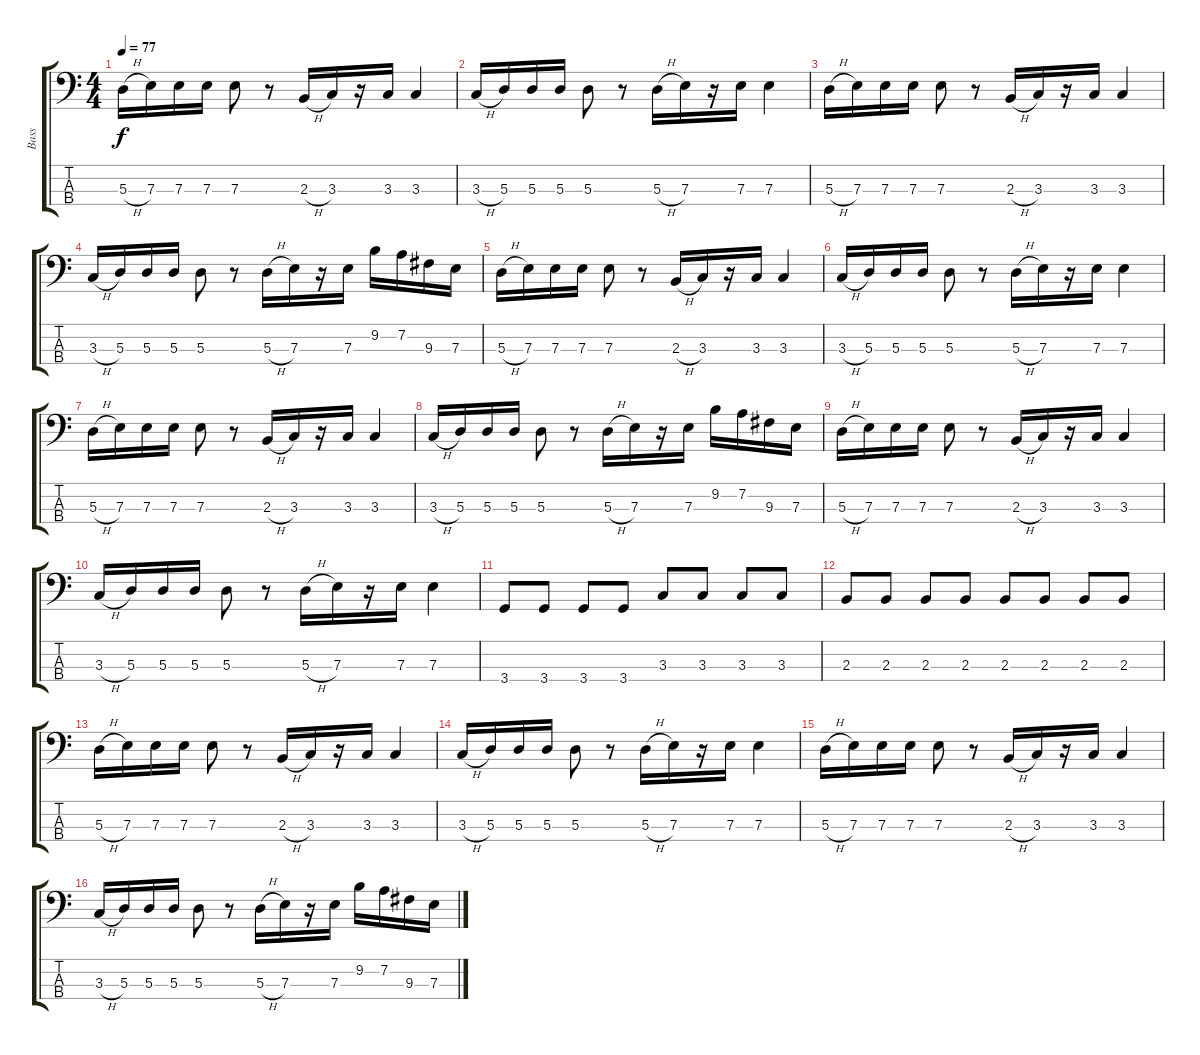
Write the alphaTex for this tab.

\track ("Bass" "Bass") {instrument electricbassfinger}
\staff {score tabs}
\tuning (G2 D2 A1 E1) {hide}
\ts (4 4)
\tempo 77
\clef f4
\ks c
5.3{h}.16{dy f} 7.3.16 7.3.16 7.3.16 7.3.8 r.8 2.3{h}.16 3.3.16 r.16 3.3.16 3.3.4 |
3.3{h}.16 5.3.16 5.3.16 5.3.16 5.3.8 r.8 5.3{h}.16 7.3.16 r.16 7.3.16 7.3.4 |
5.3{h}.16 7.3.16 7.3.16 7.3.16 7.3.8 r.8 2.3{h}.16 3.3.16 r.16 3.3.16 3.3.4 |
3.3{h}.16 5.3.16 5.3.16 5.3.16 5.3.8 r.8 5.3{h}.16 7.3.16 r.16 7.3.16 9.2.16 7.2.16 9.3.16 7.3.16 |
5.3{h}.16 7.3.16 7.3.16 7.3.16 7.3.8 r.8 2.3{h}.16 3.3.16 r.16 3.3.16 3.3.4 |
3.3{h}.16 5.3.16 5.3.16 5.3.16 5.3.8 r.8 5.3{h}.16 7.3.16 r.16 7.3.16 7.3.4 |
5.3{h}.16 7.3.16 7.3.16 7.3.16 7.3.8 r.8 2.3{h}.16 3.3.16 r.16 3.3.16 3.3.4 |
3.3{h}.16 5.3.16 5.3.16 5.3.16 5.3.8 r.8 5.3{h}.16 7.3.16 r.16 7.3.16 9.2.16 7.2.16 9.3.16 7.3.16 |
5.3{h}.16 7.3.16 7.3.16 7.3.16 7.3.8 r.8 2.3{h}.16 3.3.16 r.16 3.3.16 3.3.4 |
3.3{h}.16 5.3.16 5.3.16 5.3.16 5.3.8 r.8 5.3{h}.16 7.3.16 r.16 7.3.16 7.3.4 |
3.4.8 3.4.8 3.4.8 3.4.8 3.3.8 3.3.8 3.3.8 3.3.8 |
2.3.8 2.3.8 2.3.8 2.3.8 2.3.8 2.3.8 2.3.8 2.3.8 |
5.3{h}.16 7.3.16 7.3.16 7.3.16 7.3.8 r.8 2.3{h}.16 3.3.16 r.16 3.3.16 3.3.4 |
3.3{h}.16 5.3.16 5.3.16 5.3.16 5.3.8 r.8 5.3{h}.16 7.3.16 r.16 7.3.16 7.3.4 |
5.3{h}.16 7.3.16 7.3.16 7.3.16 7.3.8 r.8 2.3{h}.16 3.3.16 r.16 3.3.16 3.3.4 |
3.3{h}.16 5.3.16 5.3.16 5.3.16 5.3.8 r.8 5.3{h}.16 7.3.16 r.16 7.3.16 9.2.16 7.2.16 9.3.16 7.3.16
